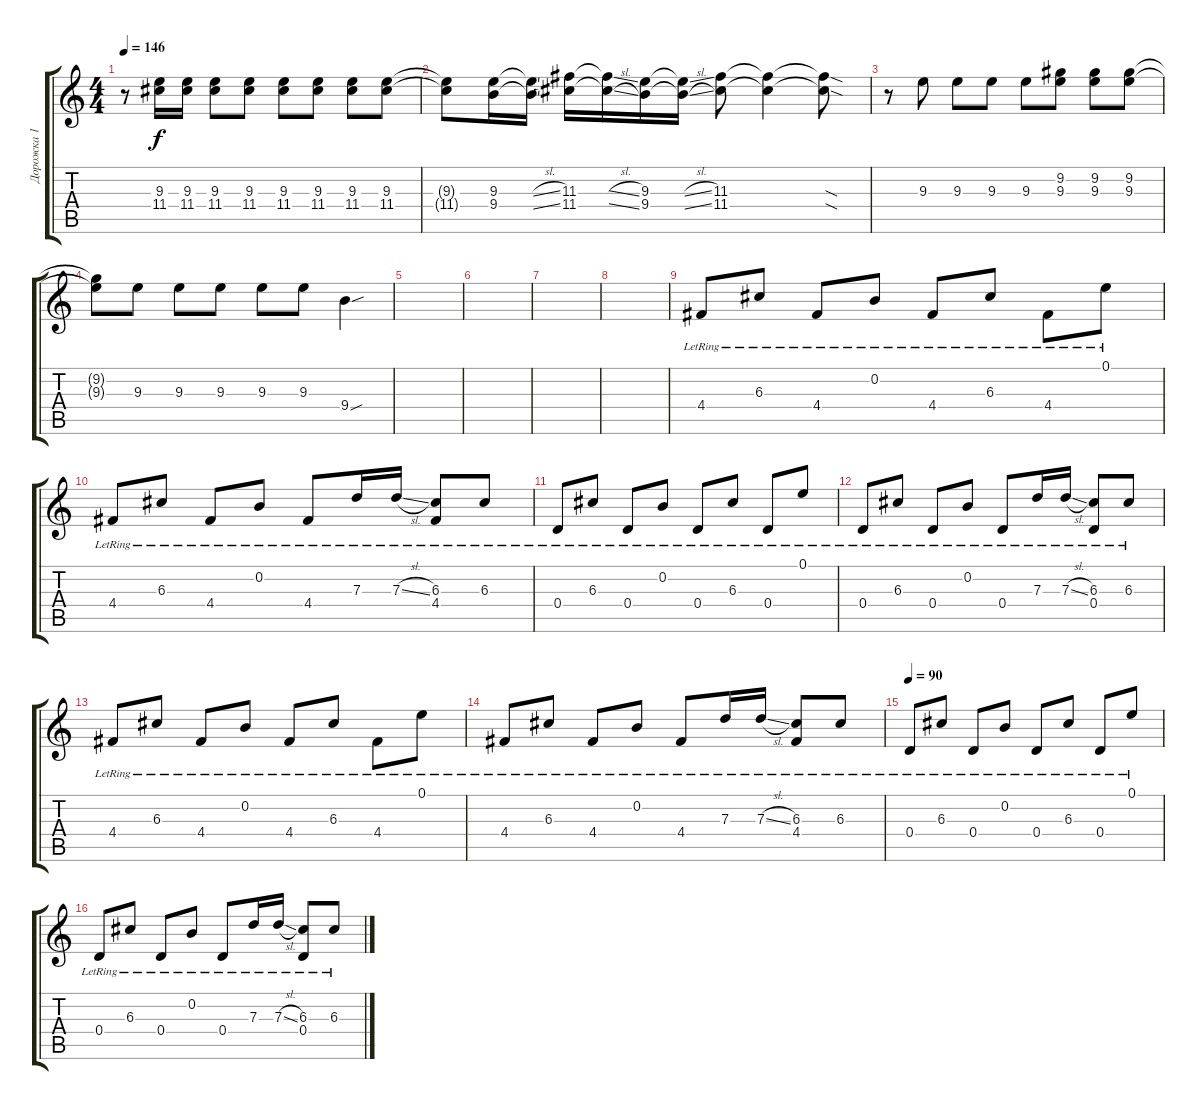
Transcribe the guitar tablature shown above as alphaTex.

\track ("Дорожка 1" "Дорожка 1") {instrument overdrivenguitar}
\staff {score tabs}
\tuning (E4 B3 G3 D3 A2 E2) {hide}
\ts (4 4)
\tempo 146
\clef g2
\ks c
r.8{dy f} (9.3 11.4).16 (9.3 11.4).16 (9.3 11.4).8 (9.3 11.4).8 (9.3 11.4).8 (9.3 11.4).8 (9.3 11.4).8 (9.3 11.4).8 |
(9.3{t} 11.4{t}).8 (9.3 9.4).16 (9.3{sl t} 9.4{sl t}).16 (11.3 11.4).16 (11.3{sl t} 11.4{sl t}).16 (9.3 9.4).16 (9.3{sl t} 9.4{sl t}).16 (11.3 11.4).8 (11.3{t} 11.4{t}).4 (11.3{sod t} 11.4{sod t}).8 |
r.8 9.3.8 9.3.8 9.3.8 9.3.8 (9.2 9.3).8 (9.2 9.3).8 (9.2 9.3).8 |
(9.2{t} 9.3{t}).8 9.3.8 9.3.8 9.3.8 9.3.8 9.3.8 9.4{sou}.4 |
|
|
|
|
4.4{lr}.8 6.3{lr}.8 4.4{lr}.8 0.2{lr}.8 4.4{lr}.8 6.3{lr}.8 4.4{lr}.8 0.1{lr}.8 |
4.4{lr}.8 6.3{lr}.8 4.4{lr}.8 0.2{lr}.8 4.4{lr}.8 7.3{lr}.16 7.3{sl lr}.16 (6.3{lr} 4.4{lr}).8 6.3{lr}.8 |
0.4{lr}.8 6.3{lr}.8 0.4{lr}.8 0.2{lr}.8 0.4{lr}.8 6.3{lr}.8 0.4{lr}.8 0.1{lr}.8 |
0.4{lr}.8 6.3{lr}.8 0.4{lr}.8 0.2{lr}.8 0.4{lr}.8 7.3{lr}.16 7.3{sl lr}.16 (6.3{lr} 0.4{lr}).8 6.3{lr}.8 |
4.4{lr}.8 6.3{lr}.8 4.4{lr}.8 0.2{lr}.8 4.4{lr}.8 6.3{lr}.8 4.4{lr}.8 0.1{lr}.8 |
4.4{lr}.8 6.3{lr}.8 4.4{lr}.8 0.2{lr}.8 4.4{lr}.8 7.3{lr}.16 7.3{sl lr}.16 (6.3{lr} 4.4{lr}).8 6.3{lr}.8 |
\tempo 90
0.4{lr}.8 6.3{lr}.8 0.4{lr}.8 0.2{lr}.8 0.4{lr}.8 6.3{lr}.8 0.4{lr}.8 0.1{lr}.8 |
0.4{lr}.8 6.3{lr}.8 0.4{lr}.8 0.2{lr}.8 0.4{lr}.8 7.3{lr}.16 7.3{sl lr}.16 (6.3{lr} 0.4{lr}).8 6.3{lr}.8
